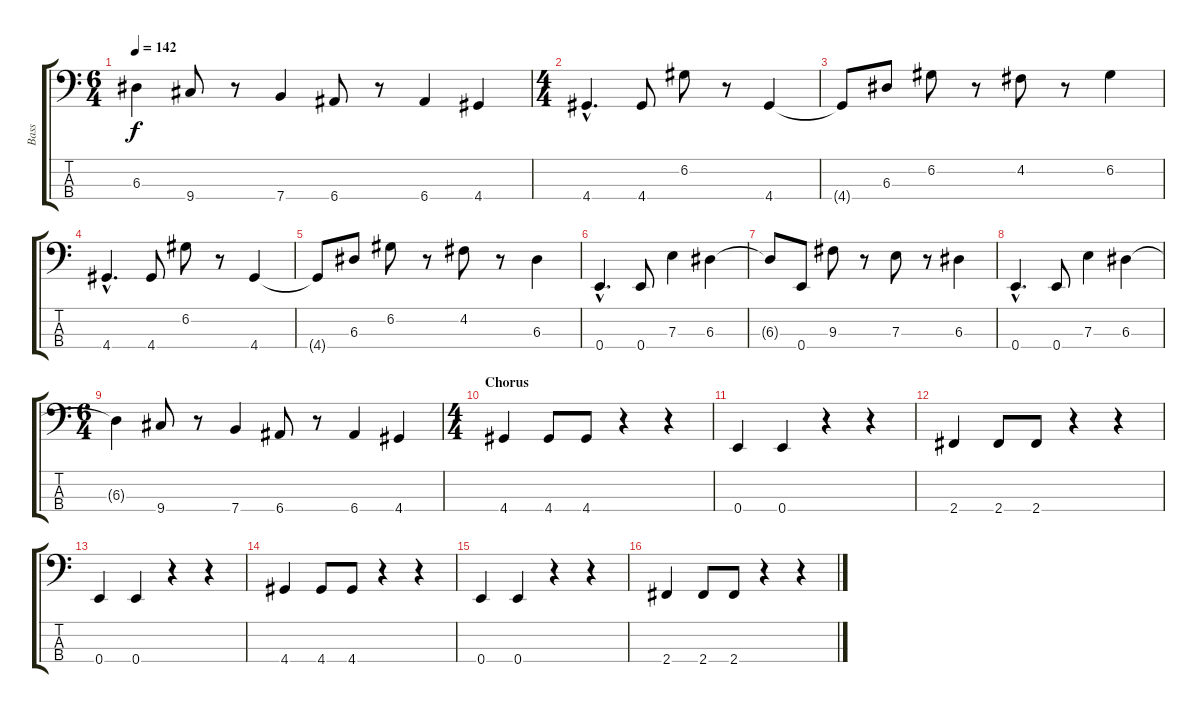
\track ("Bass" "Bass") {instrument electricbassfinger}
\staff {score tabs}
\tuning (G2 D2 A1 E1) {hide}
\ts (6 4)
\tempo 142
\clef f4
\ks c
6.3{t}.4{dy f} 9.4.8 r.8 7.4.4 6.4.8 r.8 6.4.4 4.4.4 |
\ts (4 4)
4.4{hac}.4{d} 4.4.8 6.2.8 r.8 4.4.4 |
4.4{t}.8 6.3.8 6.2.8 r.8 4.2.8 r.8 6.2.4 |
4.4{hac}.4{d} 4.4.8 6.2.8 r.8 4.4.4 |
4.4{t}.8 6.3.8 6.2.8 r.8 4.2.8 r.8 6.3.4 |
0.4{hac}.4{d} 0.4.8 7.3.4 6.3.4 |
6.3{t}.8 0.4.8 9.3.8 r.8 7.3.8 r.8 6.3.4 |
0.4{hac}.4{d} 0.4.8 7.3.4 6.3.4 |
\ts (6 4)
6.3{t}.4 9.4.8 r.8 7.4.4 6.4.8 r.8 6.4.4 4.4.4 |
\ts (4 4)
\section ("" "Chorus")
4.4.4 4.4.8 4.4.8 r.4 r.4 |
0.4.4 0.4.4 r.4 r.4 |
2.4.4 2.4.8 2.4.8 r.4 r.4 |
0.4.4 0.4.4 r.4 r.4 |
4.4.4 4.4.8 4.4.8 r.4 r.4 |
0.4.4 0.4.4 r.4 r.4 |
2.4.4 2.4.8 2.4.8 r.4 r.4
